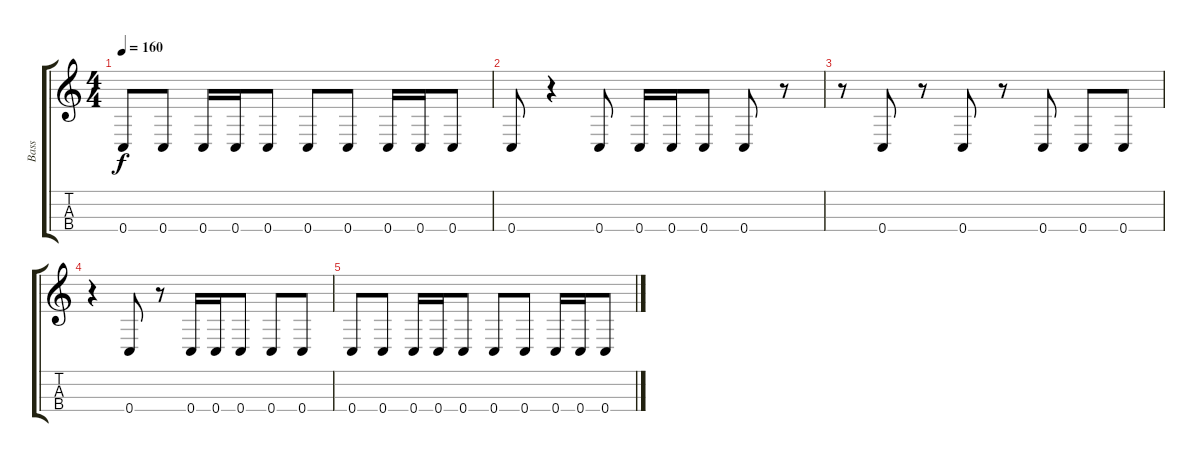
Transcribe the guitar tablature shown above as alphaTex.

\track ("Bass" "Bass") {instrument electricbasspick}
\staff {score tabs}
\tuning (F3 C3 G2 C2) {hide}
\ts (4 4)
\tempo 160
\clef g2
\ks c
0.4.8{dy f} 0.4.8 0.4.16 0.4.16 0.4.8 0.4.8 0.4.8 0.4.16 0.4.16 0.4.8 |
0.4.8 r.4 0.4.8 0.4.16 0.4.16 0.4.8 0.4.8 r.8 |
r.8 0.4.8 r.8 0.4.8 r.8 0.4.8 0.4.8 0.4.8 |
r.4 0.4.8 r.8 0.4.16 0.4.16 0.4.8 0.4.8 0.4.8 |
0.4.8 0.4.8 0.4.16 0.4.16 0.4.8 0.4.8 0.4.8 0.4.16 0.4.16 0.4.8
